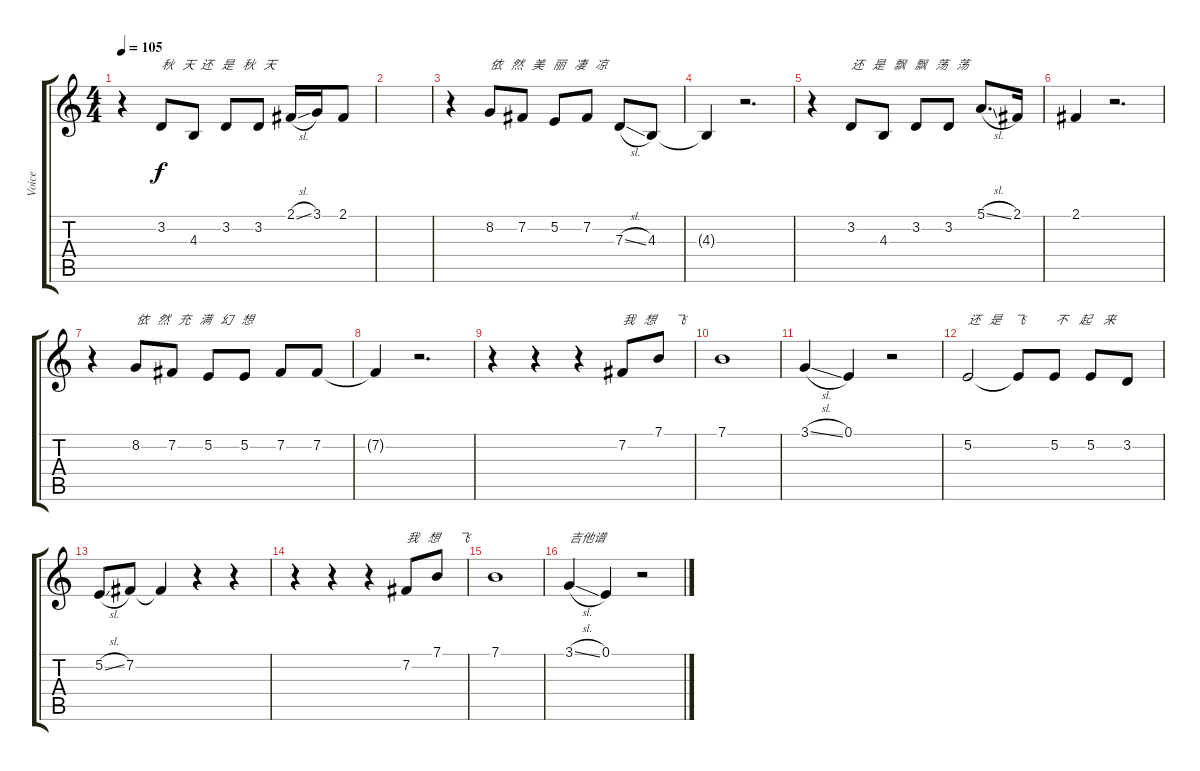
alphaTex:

\track ("Voice" "Voice") {instrument flute}
\staff {score tabs}
\tuning (E4 B3 G3 D3 A2 E2) {hide}
\ts (4 4)
\tempo 105
\clef g2
\ks c
r.4{dy f} 3.2.8{txt "秋   天  还   是   秋   天"} 4.3.8 3.2.8 3.2.8 2.1{sl}.16 3.1.16 2.1.8 |
|
r.4 8.2.8{txt "依   然   美   丽   凄   凉"} 7.2.8 5.2.8 7.2.8 7.3{sl}.8 4.3.8 |
4.3{t}.4 r.2{d} |
r.4 3.2.8{txt "还   是   飘   飘   荡   荡"} 4.3.8 3.2.8 3.2.8 5.1{sl}.8{d} 2.1.16 |
2.1.4 r.2{d} |
r.4 8.2.8{txt "依   然   充   满   幻   想"} 7.2.8 5.2.8 5.2.8 7.2.8 7.2.8 |
7.2{t}.4 r.2{d} |
r.4 r.4 r.4 7.2.8{txt "我   想      飞"} 7.1.8 |
7.1.1 |
3.1{sl}.4 0.1.4 r.2 |
5.2.2{txt "还   是    飞          不    起    来"} 5.2{t}.8 5.2.8 5.2.8 3.2.8 |
5.2{sl}.8 7.2.8 7.2{t}.4 r.4 r.4 |
r.4 r.4 r.4 7.2.8{txt "我   想      飞"} 7.1.8 |
7.1.1 |
3.1{sl}.4{txt "吉他谱"} 0.1.4 r.2
